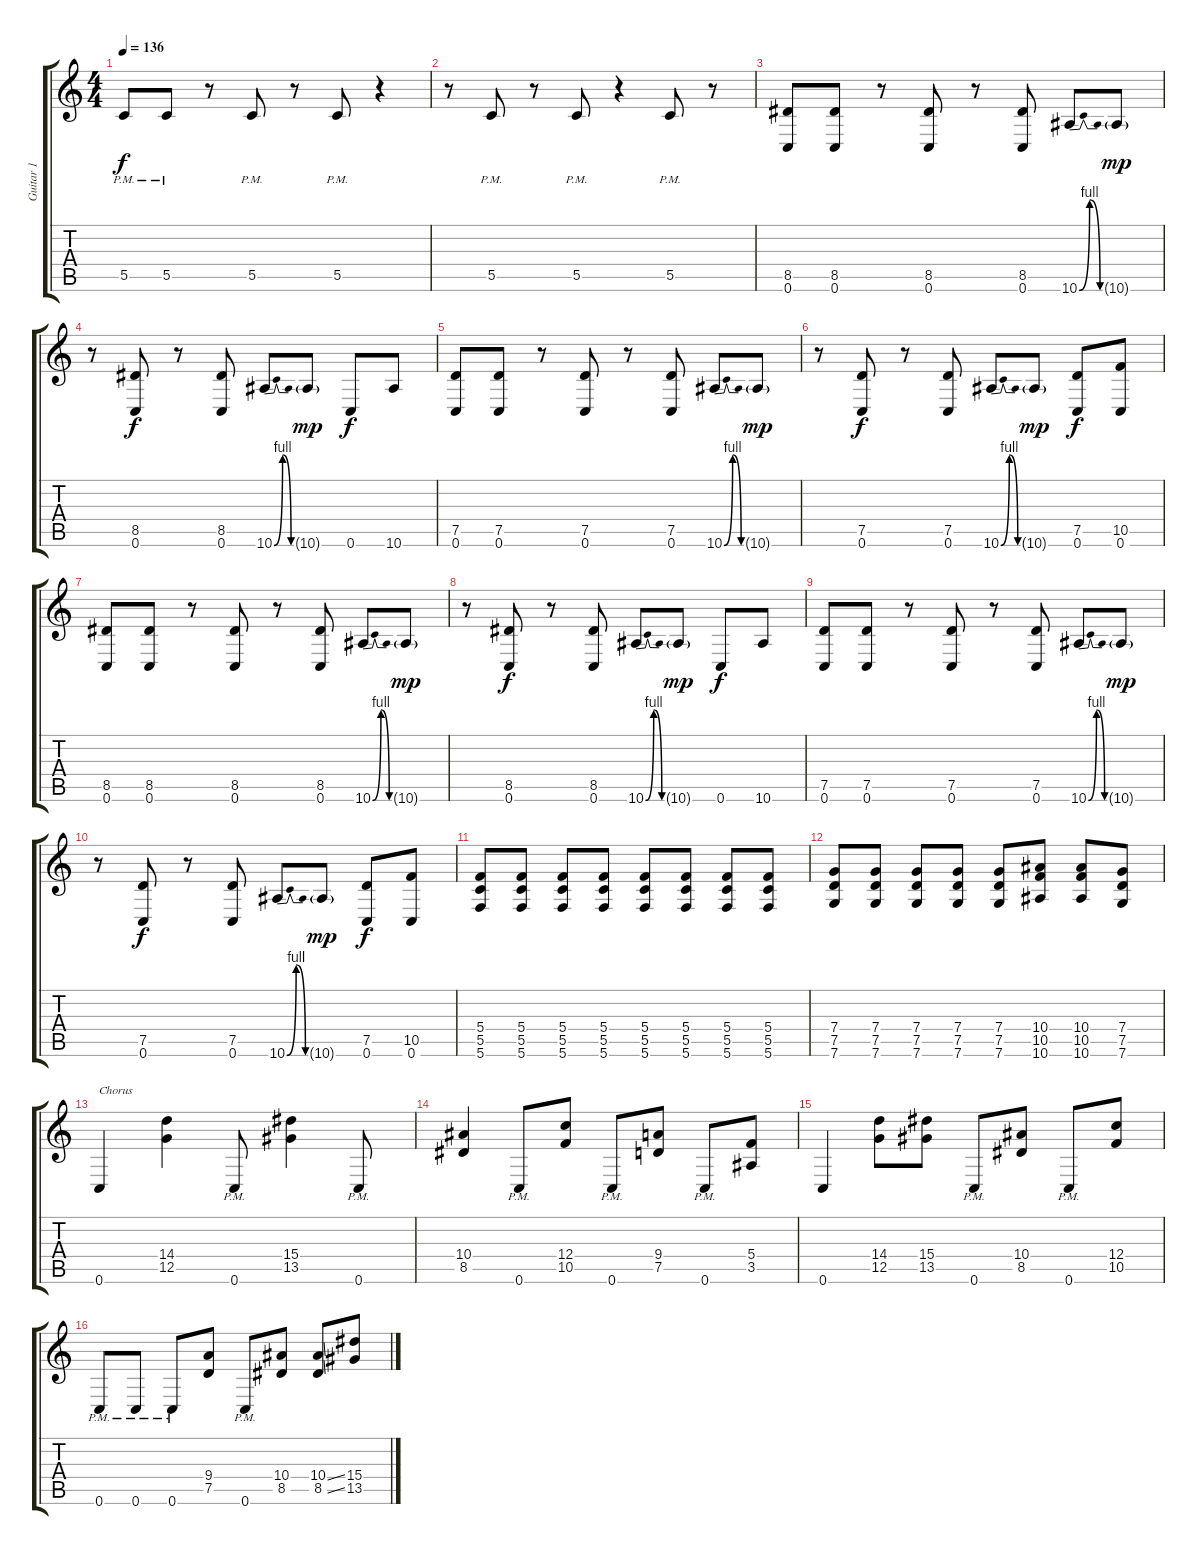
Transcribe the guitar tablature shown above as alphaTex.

\track ("Guitar 1" "Guitar 1") {instrument distortionguitar}
\staff {score tabs}
\tuning (D4 A3 F3 C3 G2 C2) {hide}
\ts (4 4)
\tempo 136
\clef g2
\ks c
5.5{pm}.8{dy f} 5.5{pm}.8 r.8 5.5{pm}.8 r.8 5.5{pm}.8 r.4 |
r.8 5.5{pm}.8 r.8 5.5{pm}.8 r.4 5.5{pm}.8 r.8 |
(8.5 0.6).8 (8.5 0.6).8 r.8 (8.5 0.6).8 r.8 (8.5 0.6).8 10.6{be (bendrelease 0 0 30 4 30 4 60 0)}.8 10.6{g}.8{dy mp} |
r.8 (8.5 0.6).8{dy f} r.8 (8.5 0.6).8 10.6{be (bendrelease 0 0 30 4 30 4 60 0)}.8 10.6{g}.8{dy mp} 0.6.8{dy f} 10.6.8 |
(7.5 0.6).8 (7.5 0.6).8 r.8 (7.5 0.6).8 r.8 (7.5 0.6).8 10.6{be (bendrelease 0 0 30 4 30 4 60 0)}.8 10.6{g}.8{dy mp} |
r.8 (7.5 0.6).8{dy f} r.8 (7.5 0.6).8 10.6{be (bendrelease 0 0 30 4 30 4 60 0)}.8 10.6{g}.8{dy mp} (7.5 0.6).8{dy f} (10.5 0.6).8 |
(8.5 0.6).8 (8.5 0.6).8 r.8 (8.5 0.6).8 r.8 (8.5 0.6).8 10.6{be (bendrelease 0 0 30 4 30 4 60 0)}.8 10.6{g}.8{dy mp} |
r.8 (8.5 0.6).8{dy f} r.8 (8.5 0.6).8 10.6{be (bendrelease 0 0 30 4 30 4 60 0)}.8 10.6{g}.8{dy mp} 0.6.8{dy f} 10.6.8 |
(7.5 0.6).8 (7.5 0.6).8 r.8 (7.5 0.6).8 r.8 (7.5 0.6).8 10.6{be (bendrelease 0 0 30 4 30 4 60 0)}.8 10.6{g}.8{dy mp} |
r.8 (7.5 0.6).8{dy f} r.8 (7.5 0.6).8 10.6{be (bendrelease 0 0 30 4 30 4 60 0)}.8 10.6{g}.8{dy mp} (7.5 0.6).8{dy f} (10.5 0.6).8 |
(5.4 5.5 5.6).8 (5.4 5.5 5.6).8 (5.4 5.5 5.6).8 (5.4 5.5 5.6).8 (5.4 5.5 5.6).8 (5.4 5.5 5.6).8 (5.4 5.5 5.6).8 (5.4 5.5 5.6).8 |
(7.4 7.5 7.6).8 (7.4 7.5 7.6).8 (7.4 7.5 7.6).8 (7.4 7.5 7.6).8 (7.4 7.5 7.6).8 (10.4 10.5 10.6).8 (10.4 10.5 10.6).8 (7.4 7.5 7.6).8 |
0.6.4{txt "Chorus"} (14.4 12.5).4 0.6{pm}.8 (15.4 13.5).4 0.6{pm}.8 |
(10.4 8.5).4 0.6{pm}.8 (12.4 10.5).8 0.6{pm}.8 (9.4 7.5).8 0.6{pm}.8 (5.4 3.5).8 |
0.6.4 (14.4 12.5).8 (15.4 13.5).8 0.6{pm}.8 (10.4 8.5).8 0.6{pm}.8 (12.4 10.5).8 |
0.6{pm}.8 0.6{pm}.8 0.6{pm}.8 (9.4 7.5).8 0.6{pm}.8 (10.4 8.5).8 (10.4{ss} 8.5{ss}).8 (15.4 13.5).8
